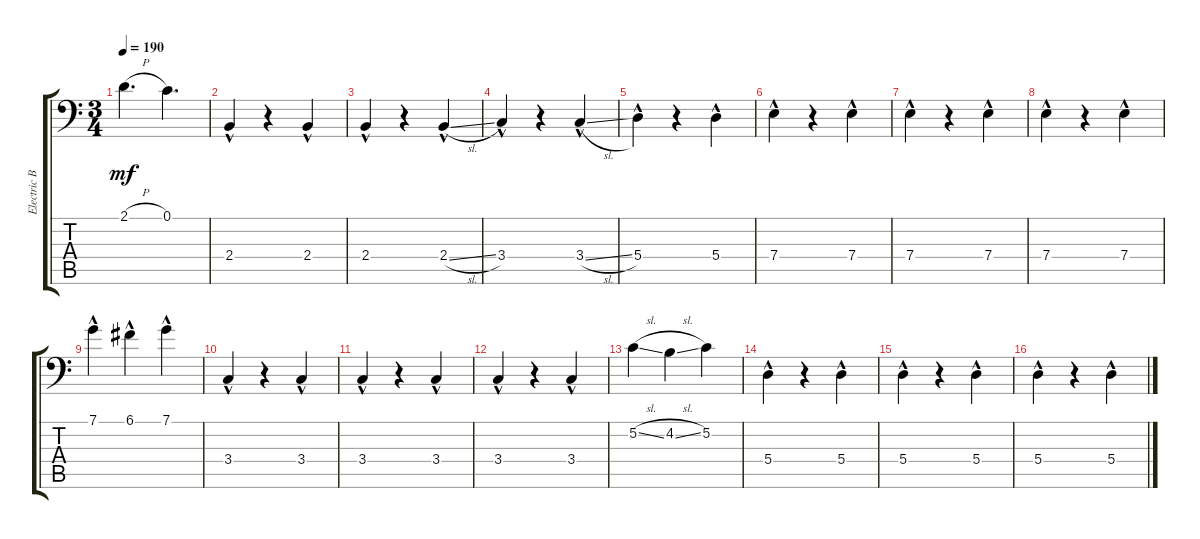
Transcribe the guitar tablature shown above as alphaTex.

\track ("Electric Bass" "Electric B") {instrument electricbasspick}
\staff {score tabs}
\tuning (C3 G2 D2 A1 E1 A0) {hide}
\ts (3 4)
\tempo 190
\clef f4
\ks c
2.1{h}.4{d dy mf} 0.1.4{d} |
2.4{hac}.4 r.4 2.4{hac}.4 |
2.4{hac}.4 r.4 2.4{sl hac}.4 |
3.4{hac}.4 r.4 3.4{sl hac}.4 |
5.4{hac}.4 r.4 5.4{hac}.4 |
7.4{hac}.4 r.4 7.4{hac}.4 |
7.4{hac}.4 r.4 7.4{hac}.4 |
7.4{hac}.4 r.4 7.4{hac}.4 |
7.1{hac}.4 6.1{hac}.4 7.1{hac}.4 |
3.4{hac}.4 r.4 3.4{hac}.4 |
3.4{hac}.4 r.4 3.4{hac}.4 |
3.4{hac}.4 r.4 3.4{hac}.4 |
5.2{sl}.4 4.2{sl}.4 5.2.4 |
5.4{hac}.4 r.4 5.4{hac}.4 |
5.4{hac}.4 r.4 5.4{hac}.4 |
5.4{hac}.4 r.4 5.4{hac}.4
